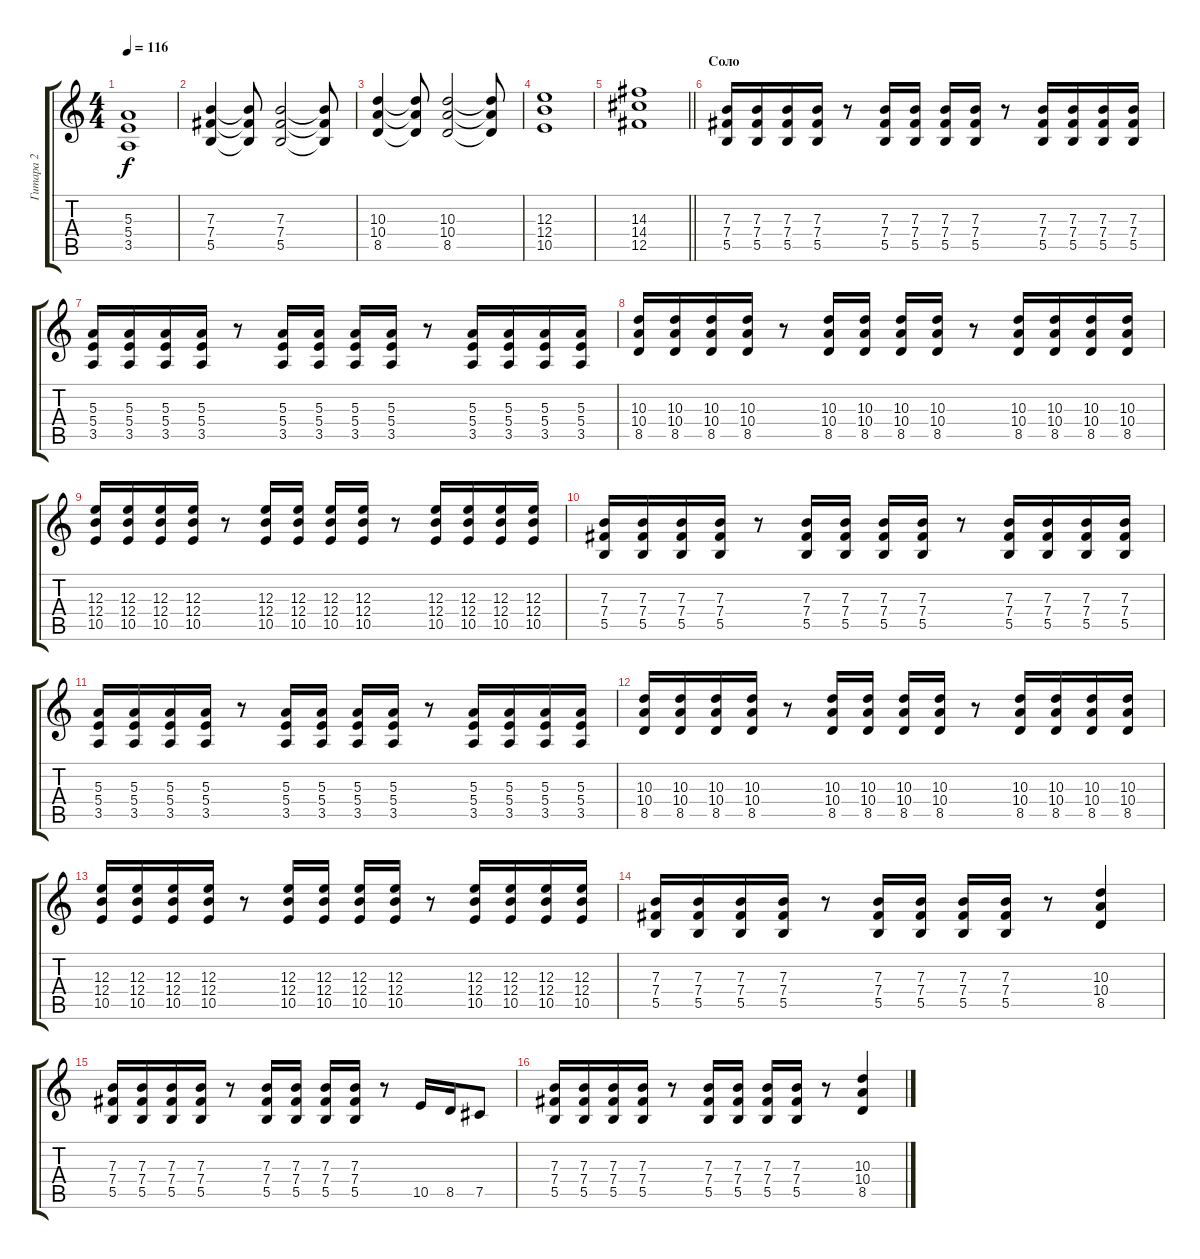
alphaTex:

\track ("Гитара 2" "Гитара 2") {instrument distortionguitar}
\staff {score tabs}
\tuning (Db4 Ab3 E3 B2 Gb2 B1) {hide}
\ts (4 4)
\tempo 116
\clef g2
\ks c
(5.3 5.4 3.5).1{dy f} |
(7.3 7.4 5.5).4 (7.3{t} 7.4{t} 5.5{t}).8 (7.3 7.4 5.5).2 (7.3{t} 7.4{t} 5.5{t}).8 |
(10.3 10.4 8.5).4 (10.3{t} 10.4{t} 8.5{t}).8 (10.3 10.4 8.5).2 (10.3{t} 10.4{t} 8.5{t}).8 |
(12.3 12.4 10.5).1 |
\barLineRight lightlight
(14.3 14.4 12.5).1 |
\section ("" "Соло")
(7.3 7.4 5.5).16 (7.3 7.4 5.5).16 (7.3 7.4 5.5).16 (7.3 7.4 5.5).16 r.8 (7.3 7.4 5.5).16 (7.3 7.4 5.5).16 (7.3 7.4 5.5).16 (7.3 7.4 5.5).16 r.8 (7.3 7.4 5.5).16 (7.3 7.4 5.5).16 (7.3 7.4 5.5).16 (7.3 7.4 5.5).16 |
(5.3 5.4 3.5).16 (5.3 5.4 3.5).16 (5.3 5.4 3.5).16 (5.3 5.4 3.5).16 r.8 (5.3 5.4 3.5).16 (5.3 5.4 3.5).16 (5.3 5.4 3.5).16 (5.3 5.4 3.5).16 r.8 (5.3 5.4 3.5).16 (5.3 5.4 3.5).16 (5.3 5.4 3.5).16 (5.3 5.4 3.5).16 |
(10.3 10.4 8.5).16 (10.3 10.4 8.5).16 (10.3 10.4 8.5).16 (10.3 10.4 8.5).16 r.8 (10.3 10.4 8.5).16 (10.3 10.4 8.5).16 (10.3 10.4 8.5).16 (10.3 10.4 8.5).16 r.8 (10.3 10.4 8.5).16 (10.3 10.4 8.5).16 (10.3 10.4 8.5).16 (10.3 10.4 8.5).16 |
(12.3 12.4 10.5).16 (12.3 12.4 10.5).16 (12.3 12.4 10.5).16 (12.3 12.4 10.5).16 r.8 (12.3 12.4 10.5).16 (12.3 12.4 10.5).16 (12.3 12.4 10.5).16 (12.3 12.4 10.5).16 r.8 (12.3 12.4 10.5).16 (12.3 12.4 10.5).16 (12.3 12.4 10.5).16 (12.3 12.4 10.5).16 |
(7.3 7.4 5.5).16 (7.3 7.4 5.5).16 (7.3 7.4 5.5).16 (7.3 7.4 5.5).16 r.8 (7.3 7.4 5.5).16 (7.3 7.4 5.5).16 (7.3 7.4 5.5).16 (7.3 7.4 5.5).16 r.8 (7.3 7.4 5.5).16 (7.3 7.4 5.5).16 (7.3 7.4 5.5).16 (7.3 7.4 5.5).16 |
(5.3 5.4 3.5).16 (5.3 5.4 3.5).16 (5.3 5.4 3.5).16 (5.3 5.4 3.5).16 r.8 (5.3 5.4 3.5).16 (5.3 5.4 3.5).16 (5.3 5.4 3.5).16 (5.3 5.4 3.5).16 r.8 (5.3 5.4 3.5).16 (5.3 5.4 3.5).16 (5.3 5.4 3.5).16 (5.3 5.4 3.5).16 |
(10.3 10.4 8.5).16 (10.3 10.4 8.5).16 (10.3 10.4 8.5).16 (10.3 10.4 8.5).16 r.8 (10.3 10.4 8.5).16 (10.3 10.4 8.5).16 (10.3 10.4 8.5).16 (10.3 10.4 8.5).16 r.8 (10.3 10.4 8.5).16 (10.3 10.4 8.5).16 (10.3 10.4 8.5).16 (10.3 10.4 8.5).16 |
(12.3 12.4 10.5).16 (12.3 12.4 10.5).16 (12.3 12.4 10.5).16 (12.3 12.4 10.5).16 r.8 (12.3 12.4 10.5).16 (12.3 12.4 10.5).16 (12.3 12.4 10.5).16 (12.3 12.4 10.5).16 r.8 (12.3 12.4 10.5).16 (12.3 12.4 10.5).16 (12.3 12.4 10.5).16 (12.3 12.4 10.5).16 |
(7.3 7.4 5.5).16 (7.3 7.4 5.5).16 (7.3 7.4 5.5).16 (7.3 7.4 5.5).16 r.8 (7.3 7.4 5.5).16 (7.3 7.4 5.5).16 (7.3 7.4 5.5).16 (7.3 7.4 5.5).16 r.8 (10.3 10.4 8.5).4 |
(7.3 7.4 5.5).16 (7.3 7.4 5.5).16 (7.3 7.4 5.5).16 (7.3 7.4 5.5).16 r.8 (7.3 7.4 5.5).16 (7.3 7.4 5.5).16 (7.3 7.4 5.5).16 (7.3 7.4 5.5).16 r.8 10.5.16 8.5.16 7.5.8 |
(7.3 7.4 5.5).16 (7.3 7.4 5.5).16 (7.3 7.4 5.5).16 (7.3 7.4 5.5).16 r.8 (7.3 7.4 5.5).16 (7.3 7.4 5.5).16 (7.3 7.4 5.5).16 (7.3 7.4 5.5).16 r.8 (10.3 10.4 8.5).4
